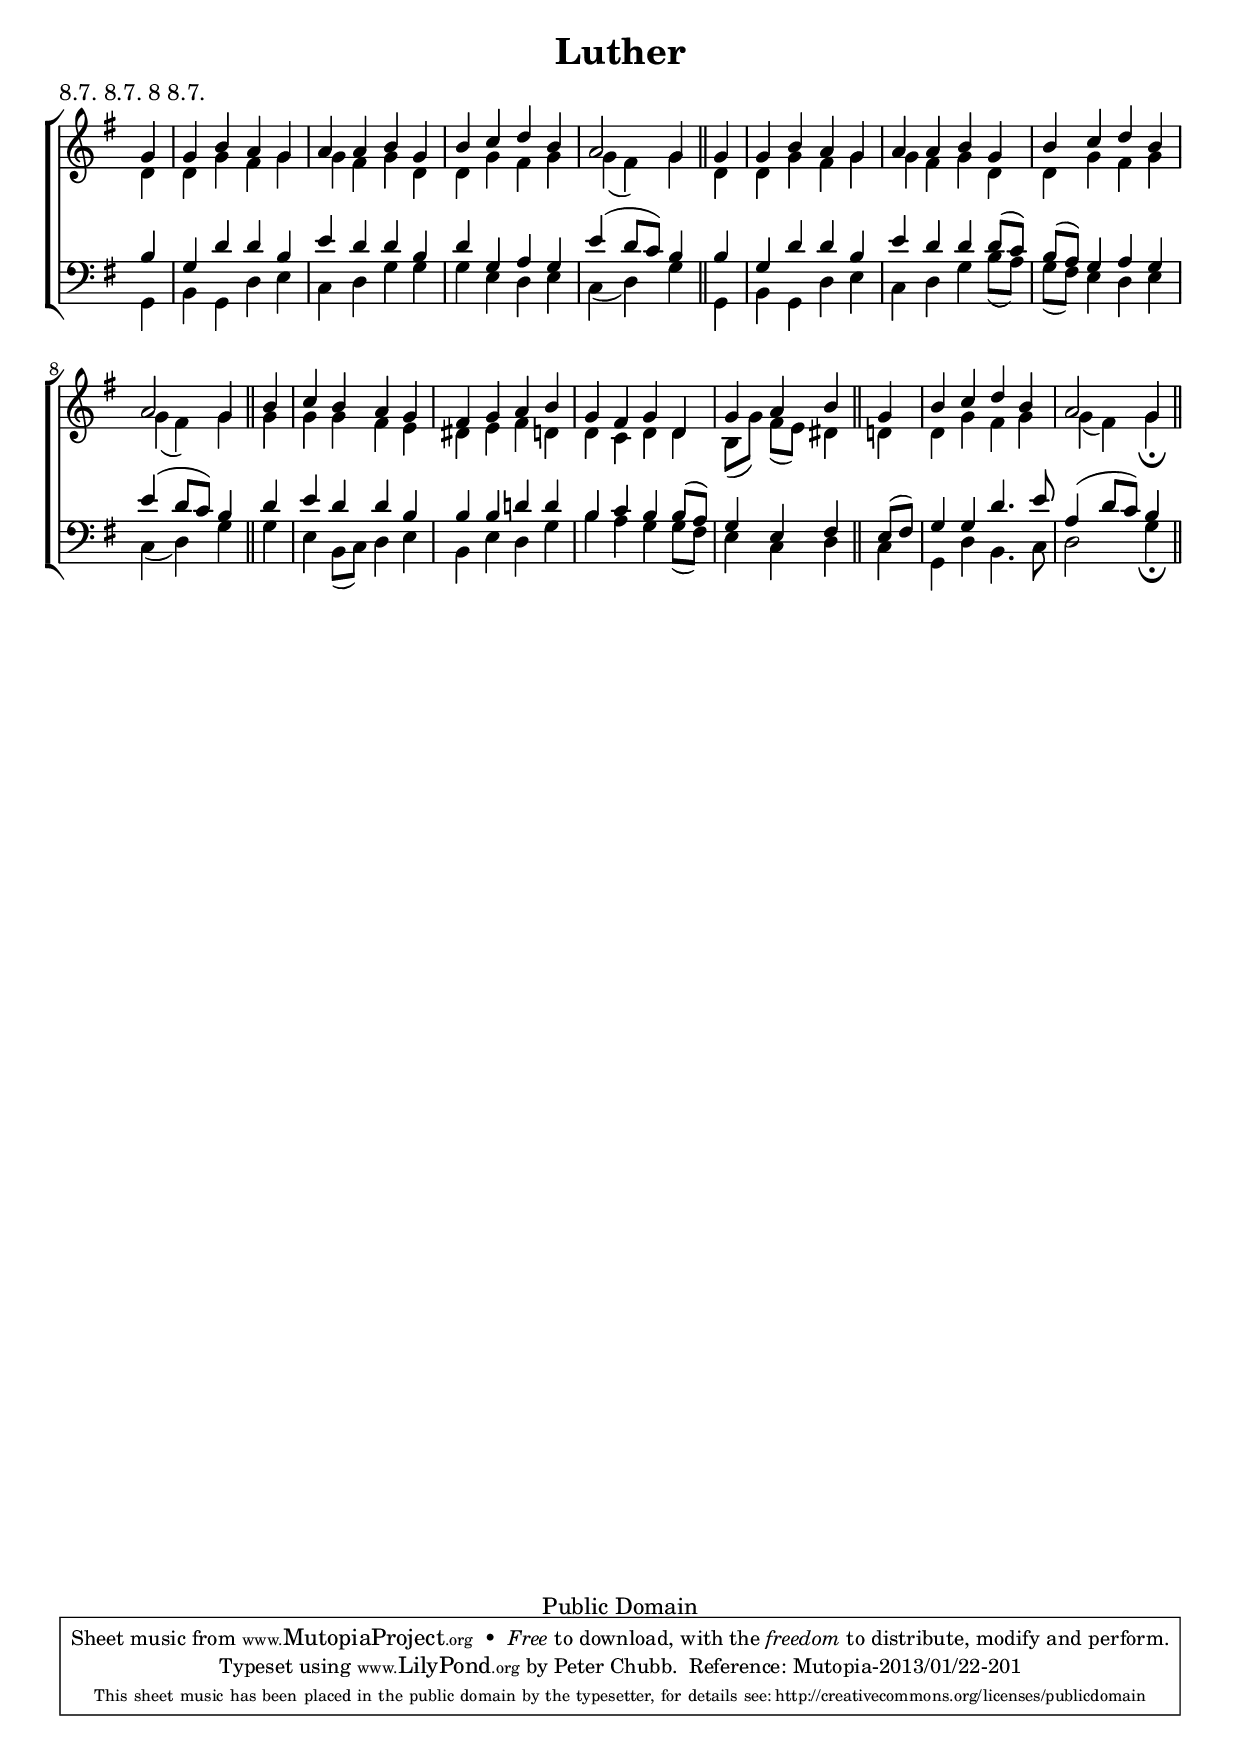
\header{
	title = "Luther"
	meter = "8.7. 8.7. 8 8.7."
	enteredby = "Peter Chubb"
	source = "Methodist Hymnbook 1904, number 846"

	% Attributed to M. Luther (1483--1546)
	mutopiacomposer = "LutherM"
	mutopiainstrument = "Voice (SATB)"

	date = "1535"
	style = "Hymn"
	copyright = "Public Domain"
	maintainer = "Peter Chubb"
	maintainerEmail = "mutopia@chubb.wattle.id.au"

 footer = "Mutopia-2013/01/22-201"
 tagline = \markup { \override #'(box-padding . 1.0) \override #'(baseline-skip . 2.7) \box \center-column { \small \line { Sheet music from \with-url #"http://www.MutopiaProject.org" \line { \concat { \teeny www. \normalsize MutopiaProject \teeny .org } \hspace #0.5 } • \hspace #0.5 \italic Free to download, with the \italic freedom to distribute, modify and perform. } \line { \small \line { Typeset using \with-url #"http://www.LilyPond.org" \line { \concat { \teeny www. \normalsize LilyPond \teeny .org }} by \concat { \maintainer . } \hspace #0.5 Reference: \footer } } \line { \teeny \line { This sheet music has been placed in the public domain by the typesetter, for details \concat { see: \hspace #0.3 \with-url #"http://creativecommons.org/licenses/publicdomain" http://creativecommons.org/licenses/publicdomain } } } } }
}


%{ 
Traditionally sung to `Great God, What do I see and hear?' translated by Rev. B. Collyer and others (1802 for verse 1, 1812 for verses 2--4) 
%}

\version "2.16.1"

global={
	\key g \major
	\time 4/4
	\partial 4
	s4 |
	s1*3 |
	s2 s4
	\bar "||"
	s4 |
	s1*3 |
	s2 s4 \bar "||"
	s4 |
	s1*3
	s2 s4 \bar "||"
	s4 |
	s1 |
	s2 s4
	\bar "||"
}

sopA=\relative c''{
	g4 |
	g b a g |
	a a b
}
sopB=\relative c''{
	g |
	b c d b |
	a2 g4
}
sop= \relative c'' {
	\sopA
	\sopB
	\sopA
	\sopB
	b4 |
	c b a g |
	fis g a 

	b |
	g fis g d |
	g a b

	\sopB
}
altA=\relative c' {
	d4 |
	d g fis g |
	g fis g
}
altB=\relative c'{
	d4 |
	d g fis g |
	g ( fis) g
}
alt=\relative c'' {
	\altA
	\altB
	\altA
	\altB
	g4 |
	g g fis e |
	dis e fis d |
	d c d d |
	b8([ g')] fis( e) dis4
	<<\altB {s4 | s1 | s2 s4\fermata}>>
}

tenA=\relative c' {
	b4 |
	g d' d b |
	e d d
}
ten=\relative c' {
	\tenA
	b4  |
	d g, a g |
	e'( d8  c) b4
	\tenA
	d8( c) |
	b( a) g4 a g |
	e'4( d8 c) b4

	d4 |
	e d d b |
	b b d! d |
	b c b b8( a) |
	g4 e fis

	e8( fis) |
	g4 g d'4. e8 |
	a,4( d8  c) b4
}

bassA=\relative c{
	g4 |
	b g d' e |
	c d g
}
bass=\relative c'{
	\bassA
	g4 |
	g e d e |
	c( d) g

	\bassA
	b8( a) |
	g( fis) e4 d e |
	c( d) g4

	g |
	e b8( c) d4 e |
	b e d g
	b a g g8( fis) |
	e4 c d 

	c |
	g d' b4. c8 |
	d2 g4\fermata

}

upper=\new Staff = "upper" <<
	\clef "treble"
	\global
	\new Voice = "sop" {\voiceOne \sop}
	\new Voice = "alto" {\voiceTwo \alt}
>>

lower=\new Staff = "lower" <<
	\clef "bass"
	\global
	\new Voice = "tenor" {\voiceOne \ten}
	\new Voice = "bass" {\voiceTwo \bass}
>>

\score {
       \new ChoirStaff <<
		\upper
		\lower
	>>
	\layout{
		indent = 0.0\pt
		\context {
		    \Staff
		    \remove "Time_signature_engraver"
		}
	}
	
  \midi {
    \tempo 4 = 120
    }


}
	

